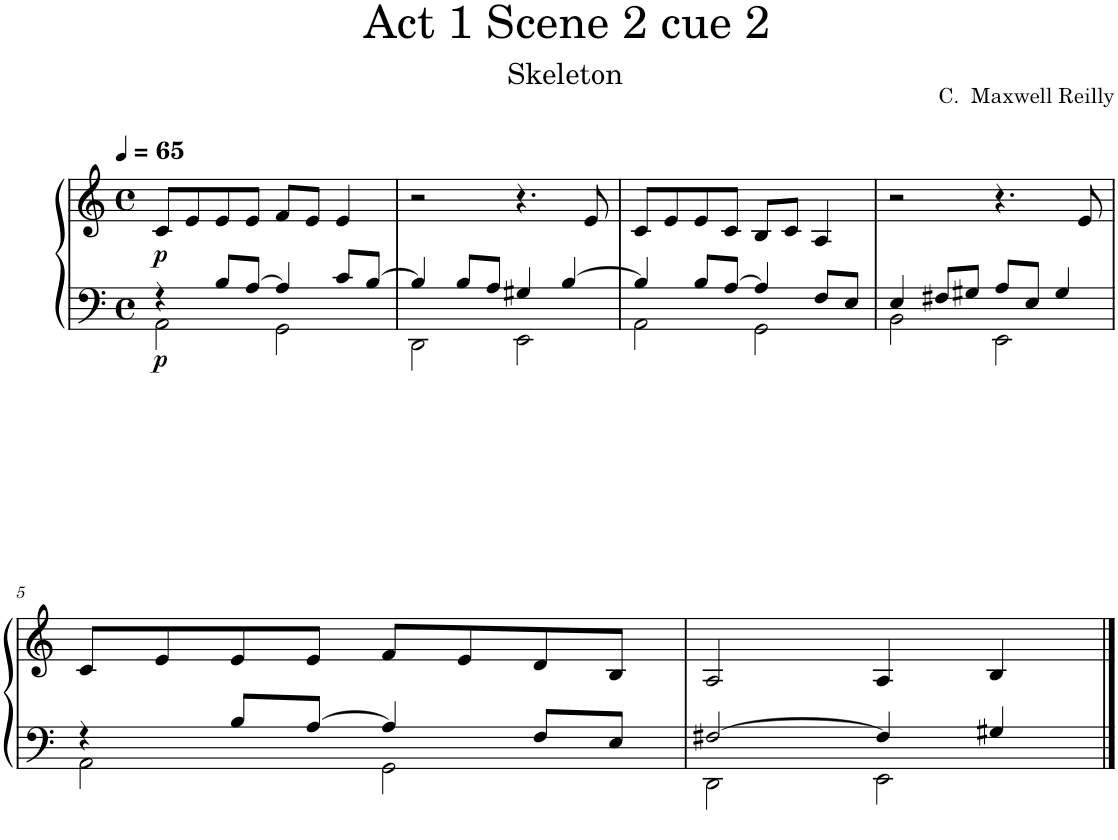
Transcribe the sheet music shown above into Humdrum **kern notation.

**kern	**kern	**dynam
*part1	*part1	*part1
*staff2	*staff1	*staff1/2
*I"Piano	*	*
*I'Pno.	*	*
*clefF4	*clefG2	*
*k[]	*k[]	*
*M4/4	*M4/4	*
*met(c)	*met(c)	*
*MM65	*MM65	*
=1	=1	=1
*^	*	*
!	!	!	!LO:DY:b=2
!	!	!	!LO:DY:n=1:b
4r	2AA\	8c/L	p p
.	.	8e/	.
8B/L	.	8e/	.
[8A/J	.	8e/J	.
4A/]	2GG\	8f/L	.
.	.	8e/J	.
8c/L	.	4e/	.
[8B/J	.	.	.
=2	=2	=2	=2
4B/]	2DD\	2r	.
8B/L	.	.	.
8A/J	.	.	.
4G#X/	2EE\	4.r	.
[4B/	.	.	.
.	.	8e/	.
=3	=3	=3	=3
4B/]	2AA\	8c/L	.
.	.	8e/	.
8B/L	.	8e/	.
[8A/J	.	8c/J	.
4A/]	2GG\	8B/L	.
.	.	8c/J	.
8F/L	.	4A/	.
8E/J	.	.	.
=4	=4	=4	=4
4E/	2BB\	2r	.
8F#X/L	.	.	.
8G#X/J	.	.	.
8A/L	2EE\	4.r	.
8E/J	.	.	.
4G#/	.	.	.
.	.	8e/	.
!!LO:LB:g=z
=5	=5	=5	=5
4r	2AA\	8c/L	.
.	.	8e/	.
8B/L	.	8e/	.
[8A/J	.	8e/J	.
4A/]	2GG\	8f/L	.
.	.	8e/	.
8F/L	.	8d/	.
8E/J	.	8B/J	.
=6	=6	=6	=6
[2F#X/	2DD\	2A/	.
4F#/]	2EE\	4A/	.
4G#X/	.	4B/	.
*v	*v	*	*
==	==	==
*-	*-	*-
